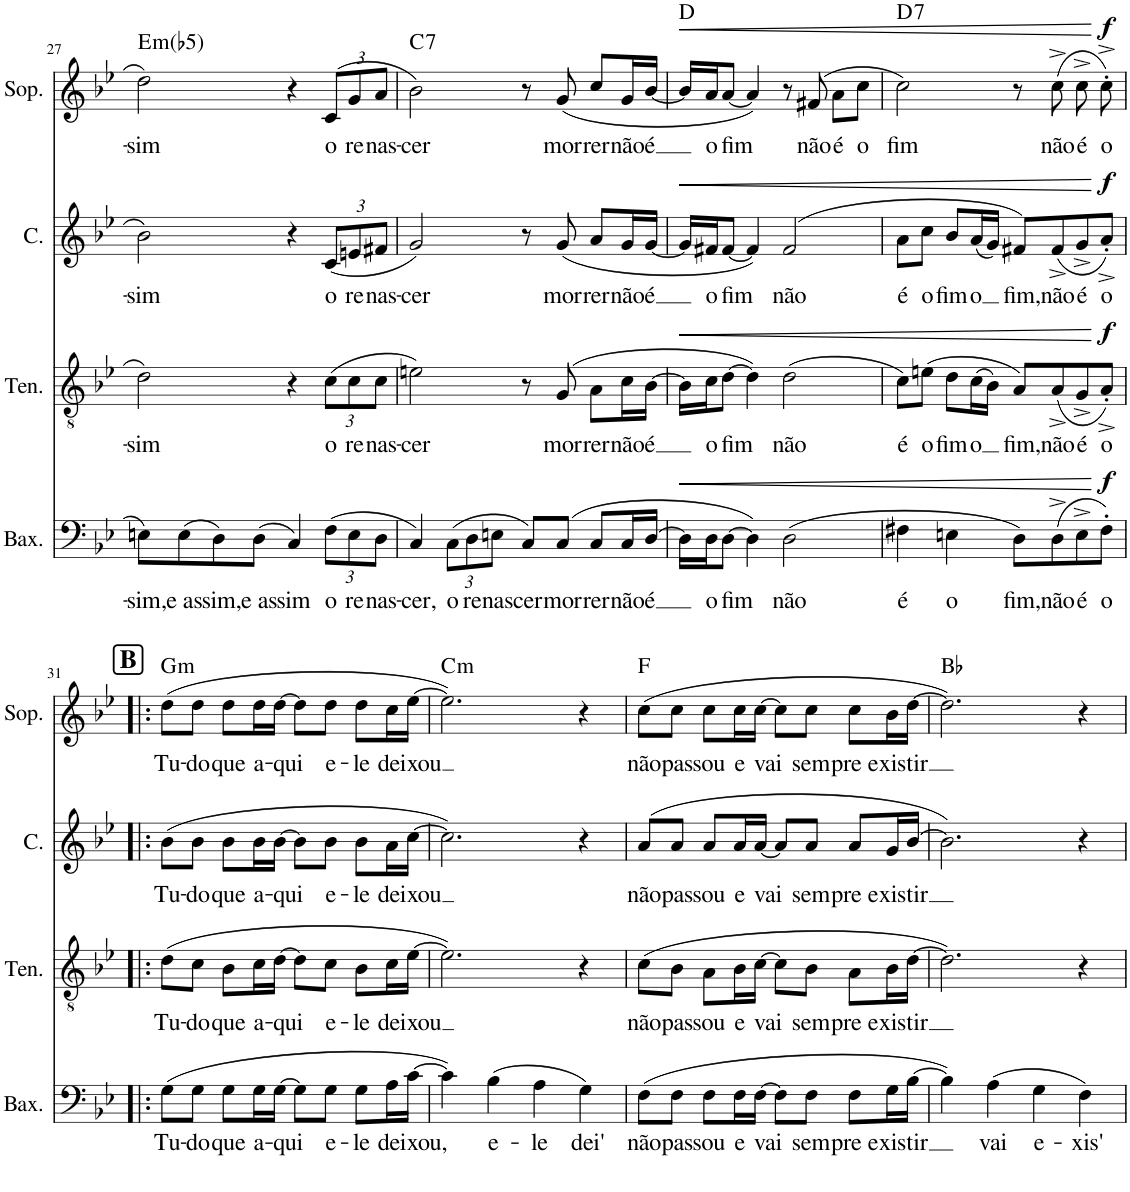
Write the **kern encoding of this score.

**kern	**text	**dynam	**kern	**text	**dynam	**kern	**text	**dynam	**kern	**text	**dynam	**harte
*part4	*part4	*part4	*part3	*part3	*part3	*part2	*part2	*part2	*part1	*part1	*part1	*part1
*staff4	*staff4	*staff4	*staff3	*staff3	*staff3	*staff2	*staff2	*staff2	*staff1	*staff1	*staff1	*
*I"Baixo	*	*	*I"Tenor	*	*	*I"Contralto	*	*	*I"Soprano	*	*	*
*I'Bax.	*	*	*I'Ten.	*	*	*I'C.	*	*	*I'Sop.	*	*	*
!!LO:PB:g=z
*clefF4	*	*	*clefGv2	*	*	*clefG2	*	*	*clefG2	*	*	*
*k[b-e-]	*	*	*k[b-e-]	*	*	*k[b-e-]	*	*	*k[b-e-]	*	*	*
*M4/4	*	*	*M4/4	*	*	*M4/4	*	*	*M4/4	*	*	*
=27	=27	=27	=27	=27	=27	=27	=27	=27	=27	=27	=27	=27
!	!LO:LY:b	!	!	!LO:LY:b	!	!	!LO:LY:b	!	!	!LO:LY:b	!	!LO:H:kt=m
8En\L	-sim,	.	2d\	-sim	.	2b-\	-sim	.	2dd\	-sim	.	E:(b3,b5)
!	!LO:LY:b	!	!	!	!	!	!	!	!	!	!	!
(8E\	e as-	.	.	.	.	.	.	.	.	.	.	.
!	!LO:LY:b	!	!	!	!	!	!	!	!	!	!	!
8D\)	-sim,	.	.	.	.	.	.	.	.	.	.	.
!	!LO:LY:b	!	!	!	!	!	!	!	!	!	!	!
(8D\J	e as-	.	.	.	.	.	.	.	.	.	.	.
!	!LO:LY:b	!	!	!	!	!	!	!	!	!	!	!
4C/)	-sim	.	4r	.	.	4r	.	.	4r	.	.	.
*Xbrackettup	*	*	*	*	*	*	*	*	*	*	*	*
!	!LO:LY:b	!	!	!	!	!	!	!	!	!	!	!
*	*	*	*Xbrackettup	*	*	*	*	*	*	*	*	*
!	!	!	!	!LO:LY:b	!	!	!	!	!	!	!	!
*	*	*	*	*	*	*Xbrackettup	*	*	*	*	*	*
!	!	!	!	!	!	!	!LO:LY:b	!	!	!	!	!
*	*	*	*	*	*	*	*	*	*Xbrackettup	*	*	*
!	!	!	!	!	!	!	!	!	!	!LO:LY:b	!	!
(12F\L	o	.	(12c\L	o	.	(12c/L	o	.	(>12c/L	o	.	.
!	!LO:LY:b	!	!	!LO:LY:b	!	!	!LO:LY:b	!	!	!LO:LY:b	!	!
12E\	re-	.	12c\	re-	.	12en/	re-	.	12g/	re-	.	.
!	!LO:LY:b	!	!	!LO:LY:b	!	!	!LO:LY:b	!	!	!LO:LY:b	!	!
12D\J	-nas-	.	12c\J	-nas-	.	12f#X/J	-nas-	.	12a/J	-nas-	.	.
=28	=28	=28	=28	=28	=28	=28	=28	=28	=28	=28	=28	=28
!	!LO:LY:b	!	!	!LO:LY:b	!	!	!LO:LY:b	!	!	!LO:LY:b	!	!LO:H:kt=7
4C/)	-cer,	.	2en\)	-cer	.	2g/)	-cer	.	2b-\)	-cer	.	C:7
!	!LO:LY:b	!	!	!	!	!	!	!	!	!	!	!
(12C\L	o	.	.	.	.	.	.	.	.	.	.	.
!	!LO:LY:b	!	!	!	!	!	!	!	!	!	!	!
12D\	re-	.	.	.	.	.	.	.	.	.	.	.
!	!LO:LY:b	!	!	!	!	!	!	!	!	!	!	!
12En\J	-nas-	.	.	.	.	.	.	.	.	.	.	.
!	!LO:LY:b	!	!	!	!	!	!	!	!	!	!	!
8C/L)	-cer	.	8r	.	.	8r	.	.	8r	.	.	.
!	!LO:LY:b	!	!	!LO:LY:b	!	!	!LO:LY:b	!	!	!LO:LY:b	!	!
(>8C/J	mor-	.	(8G/	mor-	.	(8g/	mor-	.	(8g/	mor-	.	.
!	!LO:LY:b	!	!	!LO:LY:b	!	!	!LO:LY:b	!	!	!LO:LY:b	!	!
8C/L	-rer	.	8A\L	-rer	.	8a/L	-rer	.	8cc/L	-rer	.	.
!	!LO:LY:b	!	!	!LO:LY:b	!	!	!LO:LY:b	!	!	!LO:LY:b	!	!
16C/L	não	.	16c\L	não	.	16g/L	não	.	16g/L	não	.	.
!	!LO:LY:b	!	!	!LO:LY:b	!	!	!LO:LY:b	!	!	!LO:LY:b	!	!
[16D/JJ	é	.	[16B-\JJ	é	.	[16g/JJ	é	.	[16b-/JJ	é	.	.
=29	=29	=29	=29	=29	=29	=29	=29	=29	=29	=29	=29	=29
!	!	!LO:HP:b	!	!	!LO:HP:b	!	!	!LO:HP:b	!	!	!LO:HP:b	!
16D\LL]	.	<	16B-\LL]	.	<	16g/LL]	.	<	16b-/LL]	.	<	D:maj
!	!LO:LY:b	!	!	!LO:LY:b	!	!	!LO:LY:b	!	!	!LO:LY:b	!	!
16D\J	o	.	16c\J	o	.	16f#X/J	o	.	16a/J	o	.	.
!	!LO:LY:b	!	!	!LO:LY:b	!	!	!LO:LY:b	!	!	!LO:LY:b	!	!
[8D\J	fim	.	[8d\J	fim	.	[8f#/J	fim	.	[8a/J	fim	.	.
4D\])	.	.	4d\])	.	.	4f#/])	.	.	4a/])	.	.	.
!	!LO:LY:b	!	!	!LO:LY:b	!	!	!LO:LY:b	!	!	!	!	!
(2D\	não	.	(2d\	não	.	(2f#/	não	.	8r	.	.	.
!	!	!	!	!	!	!	!	!	!	!LO:LY:b	!	!
.	.	.	.	.	.	.	.	.	(8f#X/	não	.	.
!	!	!	!	!	!	!	!	!	!	!LO:LY:b	!	!
.	.	.	.	.	.	.	.	.	8a\L	é	.	.
!	!	!	!	!	!	!	!	!	!	!LO:LY:b	!	!
.	.	.	.	.	.	.	.	.	8cc\J	o	.	.
=30	=30	=30	=30	=30	=30	=30	=30	=30	=30	=30	=30	=30
!	!LO:LY:b	!	!	!LO:LY:b	!	!	!LO:LY:b	!	!	!LO:LY:b	!	!LO:H:kt=7
4F#X\	é	.	8c\L)	é	.	8a\L	é	.	2cc\)	fim	.	D:7
!	!	!	!	!LO:LY:b	!	!	!LO:LY:b	!	!	!	!	!
.	.	.	(8en\J	o	.	8cc\J	o	.	.	.	.	.
!	!LO:LY:b	!	!	!LO:LY:b	!	!	!LO:LY:b	!	!	!	!	!
4En\	o	.	8d\L	fim	.	8b-/L	fim	.	.	.	.	.
!	!	!	!	!LO:LY:b	!	!	!LO:LY:b	!	!	!	!	!
.	.	.	(16c\L	o	.	(16a/L	o	.	.	.	.	.
.	.	.	16B-\JJ)	.	.	16g/JJ)	.	.	.	.	.	.
!	!LO:LY:b	!	!	!LO:LY:b	!	!	!LO:LY:b	!	!	!	!	!
8D\L)	fim,	.	8A/L)	fim,	.	8f#X/L)	fim,	.	8r	.	.	.
!	!LO:LY:b	!	!	!LO:LY:b	!	!	!LO:LY:b	!	!	!LO:LY:b	!	!
(8D^\	não	.	(8A^/	não	.	(8f#^/	não	.	(8cc^\	não	.	.
!	!LO:LY:b	!	!	!LO:LY:b	!	!	!LO:LY:b	!	!	!LO:LY:b	!	!
8E^\	é	.	8G^/	é	.	8g^/	é	.	8cc^\	é	.	.
!	!LO:LY:b	!LO:DY:n=1:a	!	!LO:LY:b	!LO:DY:n=1:a	!	!LO:LY:b	!LO:DY:n=1:a	!	!LO:LY:b	!LO:DY:n=1:a	!
8F#'\J)	o	[ f	8A'^/J)	o	[ f	8a'^/J)	o	[ f	8cc'^\)	o	[ f	.
!!LO:LB:g=z
!!LO:REH:place=s1:a:B:cj:fs=14:t=B
=31!|:	=31!|:	=31!|:	=31!|:	=31!|:	=31!|:	=31!|:	=31!|:	=31!|:	=31!|:	=31!|:	=31!|:	=31!|:
!	!LO:LY:b	!	!	!LO:LY:b	!	!	!LO:LY:b	!	!	!LO:LY:b	!	!LO:H:kt=m
(8G\L	Tu-	.	(8d\L	Tu-	.	(8b-\L	Tu-	.	(8dd\L	Tu-	.	G:min
!	!LO:LY:b	!	!	!LO:LY:b	!	!	!LO:LY:b	!	!	!LO:LY:b	!	!
8G\J	-do	.	8c\J	-do	.	8b-\J	-do	.	8dd\J	-do	.	.
!	!LO:LY:b	!	!	!LO:LY:b	!	!	!LO:LY:b	!	!	!LO:LY:b	!	!
8G\L	que	.	8B-\L	que	.	8b-\L	que	.	8dd\L	que	.	.
!	!LO:LY:b	!	!	!LO:LY:b	!	!	!LO:LY:b	!	!	!LO:LY:b	!	!
16G\L	a-	.	16c\L	a-	.	16b-\L	a-	.	16dd\L	a-	.	.
!	!LO:LY:b	!	!	!LO:LY:b	!	!	!LO:LY:b	!	!	!LO:LY:b	!	!
[16G\JJ	-qui	.	[16d\JJ	-qui	.	[16b-\JJ	-qui	.	[16dd\JJ	-qui	.	.
8G\L]	.	.	8d\L]	.	.	8b-\L]	.	.	8dd\L]	.	.	.
!	!LO:LY:b	!	!	!LO:LY:b	!	!	!LO:LY:b	!	!	!LO:LY:b	!	!
8G\J	e-	.	8c\J	e-	.	8b-\J	e-	.	8dd\J	e-	.	.
!	!LO:LY:b	!	!	!LO:LY:b	!	!	!LO:LY:b	!	!	!LO:LY:b	!	!
8G\L	-le	.	8B-\L	-le	.	8b-\L	-le	.	8dd\L	-le	.	.
!	!LO:LY:b	!	!	!LO:LY:b	!	!	!LO:LY:b	!	!	!LO:LY:b	!	!
16A\L	dei-	.	16c\L	dei-	.	16a\L	dei-	.	16cc\L	dei-	.	.
!	!LO:LY:b	!	!	!LO:LY:b	!	!	!LO:LY:b	!	!	!LO:LY:b	!	!
[16c\JJ	-xou,	.	[16e-\JJ	-xou	.	[16cc\JJ	-xou	.	[16ee-\JJ	-xou	.	.
=32	=32	=32	=32	=32	=32	=32	=32	=32	=32	=32	=32	=32
!	!	!	!	!	!	!	!	!	!	!	!	!LO:H:kt=m
4c\])	.	.	2.e-\])	.	.	2.cc\])	.	.	2.ee-\])	.	.	C:min
!	!LO:LY:b	!	!	!	!	!	!	!	!	!	!	!
(4B-\	e-	.	.	.	.	.	.	.	.	.	.	.
!	!LO:LY:b	!	!	!	!	!	!	!	!	!	!	!
4A\	-le	.	.	.	.	.	.	.	.	.	.	.
!	!LO:LY:b	!	!	!	!	!	!	!	!	!	!	!
4G\)	dei'	.	4r	.	.	4r	.	.	4r	.	.	.
=33	=33	=33	=33	=33	=33	=33	=33	=33	=33	=33	=33	=33
!	!LO:LY:b	!	!	!LO:LY:b	!	!	!LO:LY:b	!	!	!LO:LY:b	!	!
(8F\L	não	.	(8c\L	não	.	(8a/L	não	.	(8cc\L	não	.	F:maj
!	!LO:LY:b	!	!	!LO:LY:b	!	!	!LO:LY:b	!	!	!LO:LY:b	!	!
8F\J	pas-	.	8B-\J	pas-	.	8a/J	pas-	.	8cc\J	pas-	.	.
!	!LO:LY:b	!	!	!LO:LY:b	!	!	!LO:LY:b	!	!	!LO:LY:b	!	!
8F\L	-sou	.	8A\L	-sou	.	8a/L	-sou	.	8cc\L	-sou	.	.
!	!LO:LY:b	!	!	!LO:LY:b	!	!	!LO:LY:b	!	!	!LO:LY:b	!	!
16F\L	e	.	16B-\L	e	.	16a/L	e	.	16cc\L	e	.	.
!	!LO:LY:b	!	!	!LO:LY:b	!	!	!LO:LY:b	!	!	!LO:LY:b	!	!
[16F\JJ	vai	.	[16c\JJ	vai	.	[16a/JJ	vai	.	[16cc\JJ	vai	.	.
8F\L]	.	.	8c\L]	.	.	8a/L]	.	.	8cc\L]	.	.	.
!	!LO:LY:b	!	!	!LO:LY:b	!	!	!LO:LY:b	!	!	!LO:LY:b	!	!
8F\J	sem-	.	8B-\J	sem-	.	8a/J	sem-	.	8cc\J	sem-	.	.
!	!LO:LY:b	!	!	!LO:LY:b	!	!	!LO:LY:b	!	!	!LO:LY:b	!	!
8F\L	-pre e-	.	8A\L	-pre e-	.	8a/L	-pre e-	.	8cc\L	-pre e-	.	.
!	!LO:LY:b	!	!	!LO:LY:b	!	!	!LO:LY:b	!	!	!LO:LY:b	!	!
16G\L	-xis-	.	16B-\L	-xis-	.	16g/L	-xis-	.	16b-\L	-xis-	.	.
!	!LO:LY:b	!	!	!LO:LY:b	!	!	!LO:LY:b	!	!	!LO:LY:b	!	!
[16B-\JJ	-tir	.	[16d\JJ	-tir	.	[16b-/JJ	-tir	.	[16dd\JJ	-tir	.	.
=34	=34	=34	=34	=34	=34	=34	=34	=34	=34	=34	=34	=34
4B-\])	.	.	2.d\])	.	.	2.b-\])	.	.	2.dd\])	.	.	Bb:maj
!	!LO:LY:b	!	!	!	!	!	!	!	!	!	!	!
(4A\	vai	.	.	.	.	.	.	.	.	.	.	.
!	!LO:LY:b	!	!	!	!	!	!	!	!	!	!	!
4G\	e-	.	.	.	.	.	.	.	.	.	.	.
!	!LO:LY:b	!	!	!	!	!	!	!	!	!	!	!
4F\)	-xis'	.	4r	.	.	4r	.	.	4r	.	.	.
=	=	=	=	=	=	=	=	=	=	=	=	=
*-	*-	*-	*-	*-	*-	*-	*-	*-	*-	*-	*-	*-
